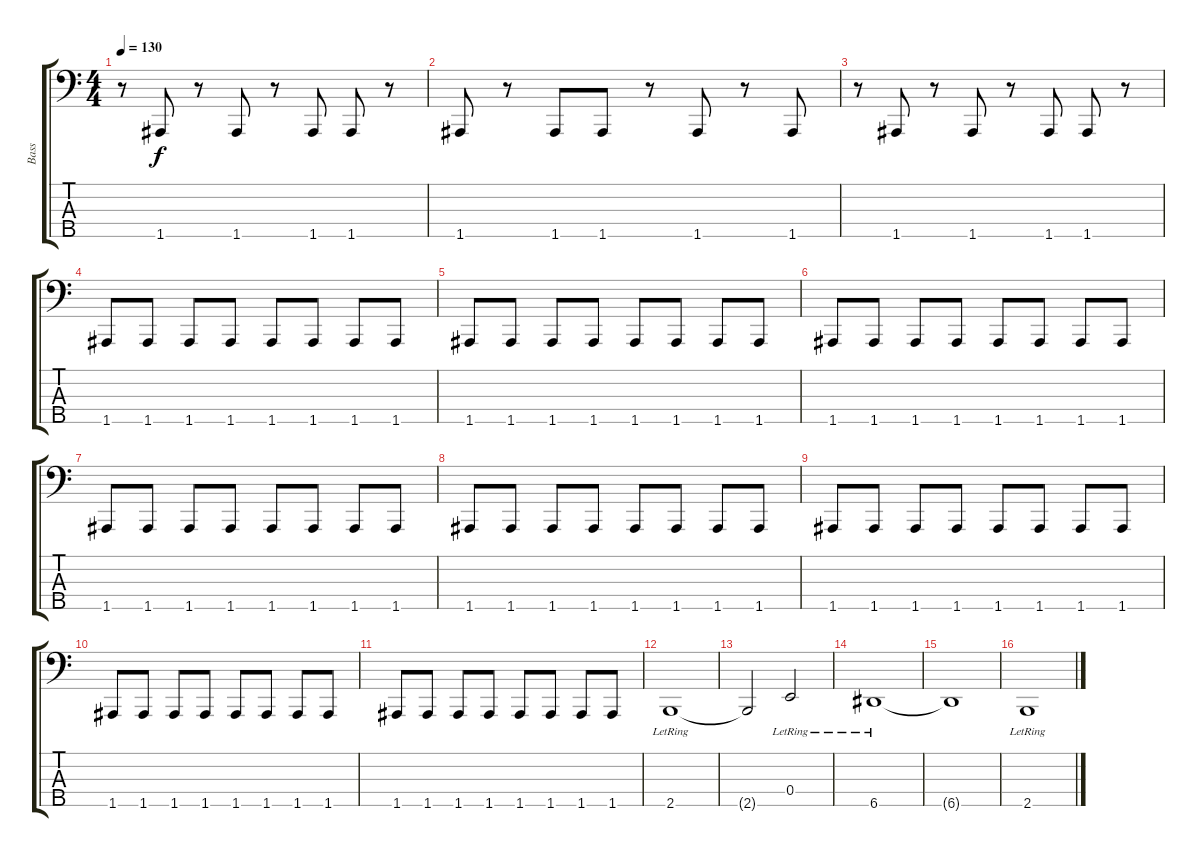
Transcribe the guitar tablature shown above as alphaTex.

\track ("Bass" "Bass") {instrument electricbassfinger}
\staff {score tabs}
\tuning (G2 D2 A1 E1 A0) {hide}
\ts (4 4)
\tempo 130
\clef f4
\ks c
r.8{dy f} 1.5.8 r.8 1.5.8 r.8 1.5.8 1.5.8 r.8 |
1.5.8 r.8 1.5.8 1.5.8 r.8 1.5.8 r.8 1.5.8 |
r.8 1.5.8 r.8 1.5.8 r.8 1.5.8 1.5.8 r.8 |
1.5.8 1.5.8 1.5.8 1.5.8 1.5.8 1.5.8 1.5.8 1.5.8 |
1.5.8 1.5.8 1.5.8 1.5.8 1.5.8 1.5.8 1.5.8 1.5.8 |
1.5.8 1.5.8 1.5.8 1.5.8 1.5.8 1.5.8 1.5.8 1.5.8 |
1.5.8 1.5.8 1.5.8 1.5.8 1.5.8 1.5.8 1.5.8 1.5.8 |
1.5.8 1.5.8 1.5.8 1.5.8 1.5.8 1.5.8 1.5.8 1.5.8 |
1.5.8 1.5.8 1.5.8 1.5.8 1.5.8 1.5.8 1.5.8 1.5.8 |
1.5.8 1.5.8 1.5.8 1.5.8 1.5.8 1.5.8 1.5.8 1.5.8 |
1.5.8 1.5.8 1.5.8 1.5.8 1.5.8 1.5.8 1.5.8 1.5.8 |
2.5{lr}.1 |
2.5{t}.2 0.4{lr}.2 |
6.5{lr}.1 |
6.5{t}.1 |
2.5{lr}.1
